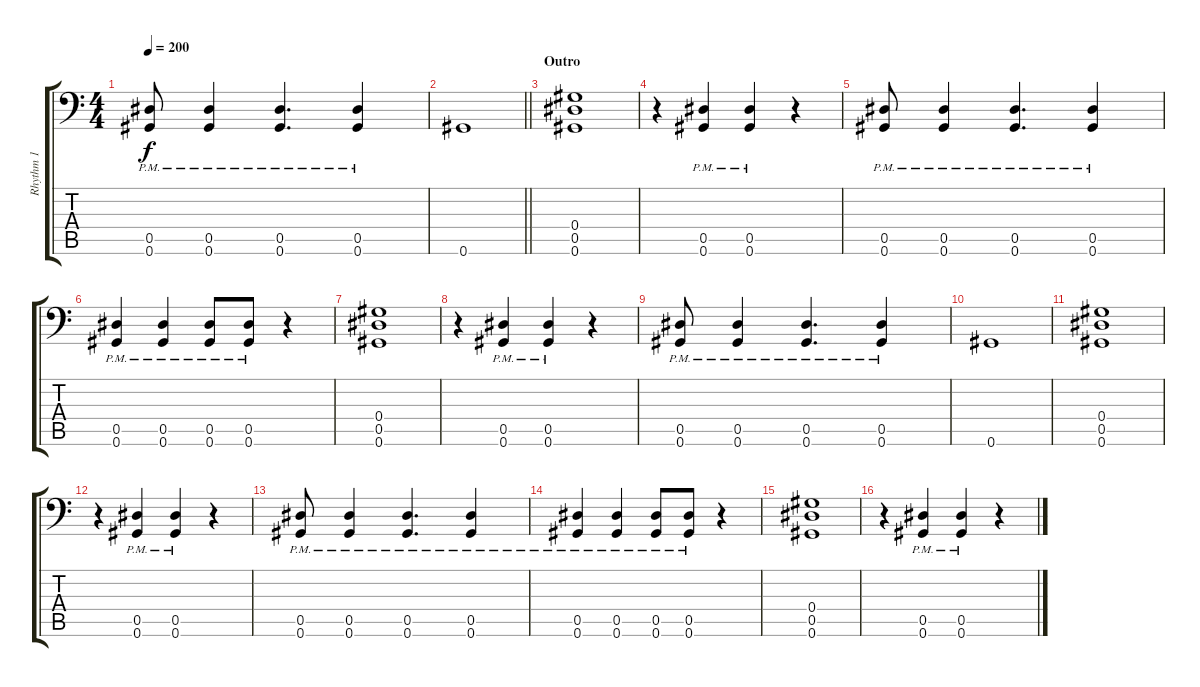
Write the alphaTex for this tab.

\track ("Rhythm 1" "Rhythm 1") {instrument distortionguitar}
\staff {score tabs}
\tuning (Bb3 F3 Db3 Ab2 Eb2 Ab1) {hide}
\ts (4 4)
\tempo 200
\clef f4
\ks c
(0.5{pm} 0.6{pm}).8{dy f} (0.5{pm} 0.6{pm}).4 (0.5{pm} 0.6{pm}).4{d} (0.5{pm} 0.6{pm}).4 |
\barLineRight lightlight
0.6.1 |
\section ("" "Outro")
(0.4 0.5 0.6).1 |
r.4 (0.5{pm} 0.6{pm}).4 (0.5{pm} 0.6{pm}).4 r.4 |
(0.5{pm} 0.6{pm}).8 (0.5{pm} 0.6{pm}).4 (0.5{pm} 0.6{pm}).4{d} (0.5{pm} 0.6{pm}).4 |
(0.5{pm} 0.6{pm}).4 (0.5{pm} 0.6{pm}).4 (0.5{pm} 0.6{pm}).8 (0.5{pm} 0.6{pm}).8 r.4 |
(0.4 0.5 0.6).1 |
r.4 (0.5{pm} 0.6{pm}).4 (0.5{pm} 0.6{pm}).4 r.4 |
(0.5{pm} 0.6{pm}).8 (0.5{pm} 0.6{pm}).4 (0.5{pm} 0.6{pm}).4{d} (0.5{pm} 0.6{pm}).4 |
0.6.1 |
(0.4 0.5 0.6).1 |
r.4 (0.5{pm} 0.6{pm}).4 (0.5{pm} 0.6{pm}).4 r.4 |
(0.5{pm} 0.6{pm}).8 (0.5{pm} 0.6{pm}).4 (0.5{pm} 0.6{pm}).4{d} (0.5{pm} 0.6{pm}).4 |
(0.5{pm} 0.6{pm}).4 (0.5{pm} 0.6{pm}).4 (0.5{pm} 0.6{pm}).8 (0.5{pm} 0.6{pm}).8 r.4 |
(0.4 0.5 0.6).1 |
r.4 (0.5{pm} 0.6{pm}).4 (0.5{pm} 0.6{pm}).4 r.4
